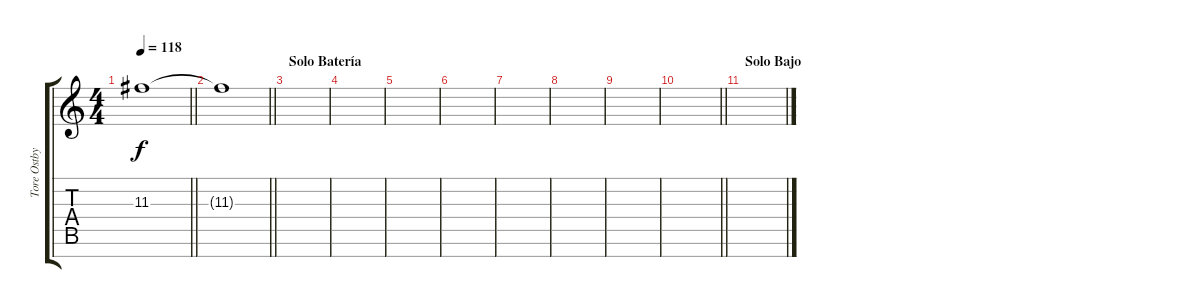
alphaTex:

\track ("Tore Ostby" "Tore Ostby") {instrument distortionguitar}
\staff {score tabs}
\tuning (E4 B3 G3 D3 A2 E2 B1) {hide}
\ts (4 4)
\tempo 118
\clef g2
\barLineRight lightlight
\ks c
11.3{t}.1{dy f} |
\barLineRight lightlight
11.3{t}.1 |
\section ("" "Solo Batería")
|
|
|
|
|
|
|
\barLineRight lightlight
|
\section ("" "Solo Bajo")
